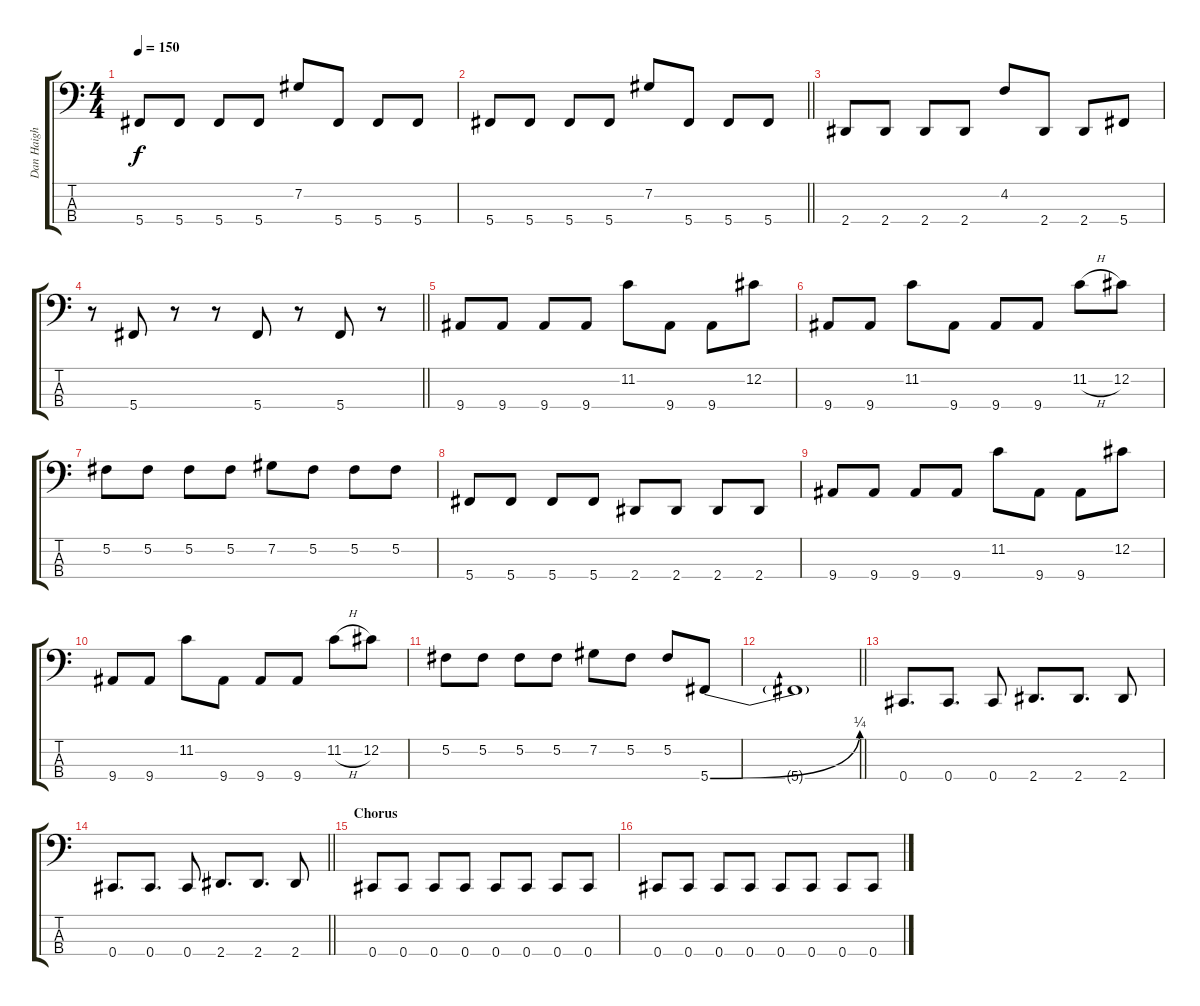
\track ("Dan Haigh" "Dan Haigh") {instrument electricbasspick}
\staff {score tabs}
\tuning (Gb2 Db2 Ab1 Db1) {hide}
\ts (4 4)
\tempo 150
\clef f4
\ks c
5.4.8{dy f} 5.4.8 5.4.8 5.4.8 7.2.8 5.4.8 5.4.8 5.4.8 |
\barLineRight lightlight
5.4.8 5.4.8 5.4.8 5.4.8 7.2.8 5.4.8 5.4.8 5.4.8 |
2.4.8 2.4.8 2.4.8 2.4.8 4.2.8 2.4.8 2.4.8 5.4.8 |
\barLineRight lightlight
r.8 5.4.8 r.8 r.8 5.4.8 r.8 5.4.8 r.8 |
9.4.8 9.4.8 9.4.8 9.4.8 11.2.8 9.4.8 9.4.8 12.2.8 |
9.4.8 9.4.8 11.2.8 9.4.8 9.4.8 9.4.8 11.2{h}.8 12.2.8 |
5.2.8 5.2.8 5.2.8 5.2.8 7.2.8 5.2.8 5.2.8 5.2.8 |
5.4.8 5.4.8 5.4.8 5.4.8 2.4.8 2.4.8 2.4.8 2.4.8 |
9.4.8 9.4.8 9.4.8 9.4.8 11.2.8 9.4.8 9.4.8 12.2.8 |
9.4.8 9.4.8 11.2.8 9.4.8 9.4.8 9.4.8 11.2{h}.8 12.2.8 |
5.2.8 5.2.8 5.2.8 5.2.8 7.2.8 5.2.8 5.2.8 5.4{be (bend 0 0 60 1)}.8 |
\barLineRight lightlight
5.4{t}.1 |
0.4.8{d} 0.4.8{d} 0.4.8 2.4.8{d} 2.4.8{d} 2.4.8 |
\barLineRight lightlight
0.4.8{d} 0.4.8{d} 0.4.8 2.4.8{d} 2.4.8{d} 2.4.8 |
\section ("" "Chorus")
0.4.8 0.4.8 0.4.8 0.4.8 0.4.8 0.4.8 0.4.8 0.4.8 |
0.4.8 0.4.8 0.4.8 0.4.8 0.4.8 0.4.8 0.4.8 0.4.8
